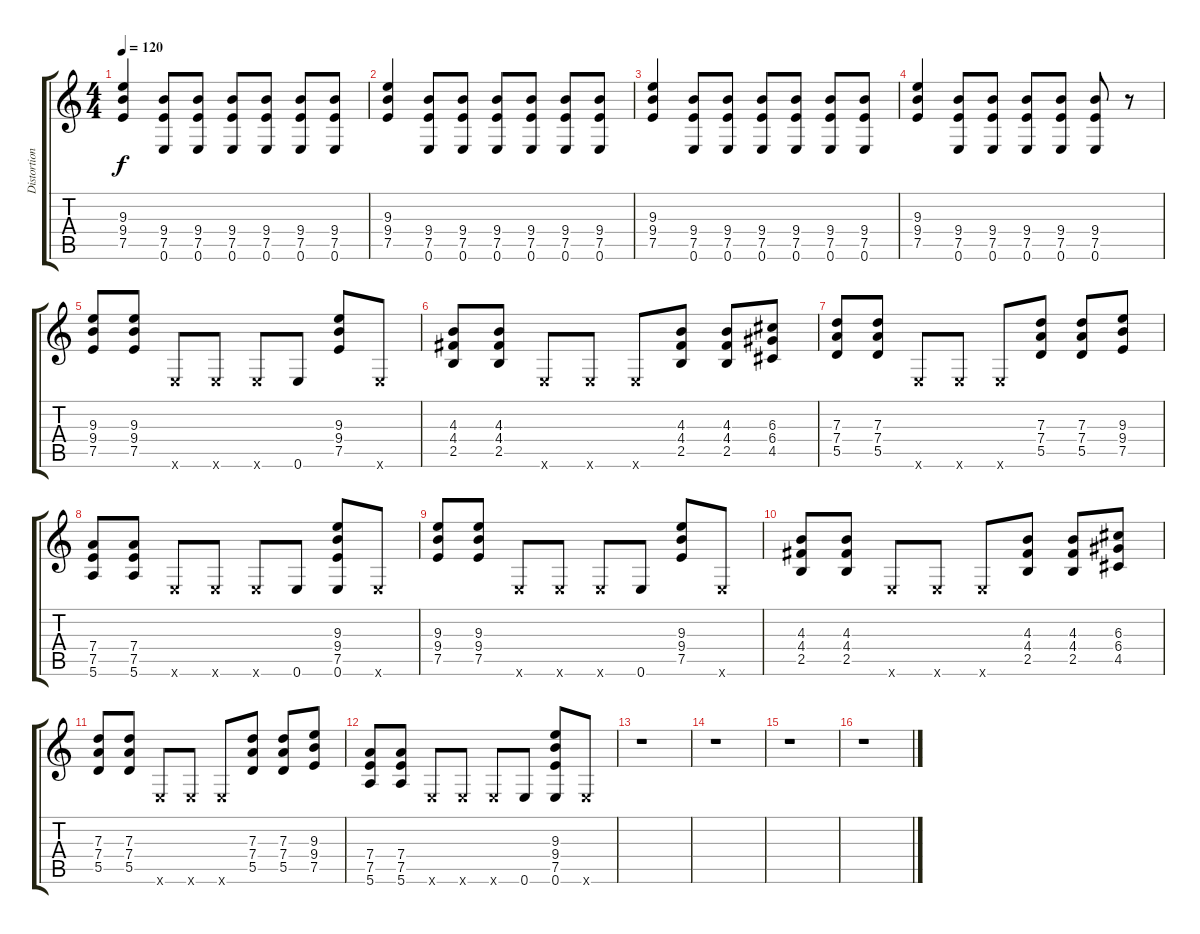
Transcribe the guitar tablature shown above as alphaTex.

\track ("Distortion Guitar" "Distortion") {instrument distortionguitar}
\staff {score tabs}
\tuning (E4 B3 G3 D3 A2 E2) {hide}
\ts (4 4)
\tempo 120
\clef g2
\ks c
(9.3 9.4 7.5).4{dy f instrument distortionguitar} (9.4 7.5 0.6).8 (9.4 7.5 0.6).8 (9.4 7.5 0.6).8 (9.4 7.5 0.6).8 (9.4 7.5 0.6).8 (9.4 7.5 0.6).8 |
(9.3 9.4 7.5).4 (9.4 7.5 0.6).8 (9.4 7.5 0.6).8 (9.4 7.5 0.6).8 (9.4 7.5 0.6).8 (9.4 7.5 0.6).8 (9.4 7.5 0.6).8 |
(9.3 9.4 7.5).4 (9.4 7.5 0.6).8 (9.4 7.5 0.6).8 (9.4 7.5 0.6).8 (9.4 7.5 0.6).8 (9.4 7.5 0.6).8 (9.4 7.5 0.6).8 |
(9.3 9.4 7.5).4 (9.4 7.5 0.6).8 (9.4 7.5 0.6).8 (9.4 7.5 0.6).8 (9.4 7.5 0.6).8 (9.4 7.5 0.6).8 r.8 |
(9.3 9.4 7.5).8 (9.3 9.4 7.5).8 0.6{x}.8 0.6{x}.8 0.6{x}.8 0.6.8 (9.3 9.4 7.5).8 0.6{x}.8 |
(4.3 4.4 2.5).8 (4.3 4.4 2.5).8 0.6{x}.8 0.6{x}.8 0.6{x}.8 (4.3 4.4 2.5).8 (4.3 4.4 2.5).8 (6.3 6.4 4.5).8 |
(7.3 7.4 5.5).8 (7.3 7.4 5.5).8 0.6{x}.8 0.6{x}.8 0.6{x}.8 (7.3 7.4 5.5).8 (7.3 7.4 5.5).8 (9.3 9.4 7.5).8 |
(7.4 7.5 5.6).8 (7.4 7.5 5.6).8 0.6{x}.8 0.6{x}.8 0.6{x}.8 0.6.8 (9.3 9.4 7.5 0.6).8 0.6{x}.8 |
(9.3 9.4 7.5).8 (9.3 9.4 7.5).8 0.6{x}.8 0.6{x}.8 0.6{x}.8 0.6.8 (9.3 9.4 7.5).8 0.6{x}.8 |
(4.3 4.4 2.5).8 (4.3 4.4 2.5).8 0.6{x}.8 0.6{x}.8 0.6{x}.8 (4.3 4.4 2.5).8 (4.3 4.4 2.5).8 (6.3 6.4 4.5).8 |
(7.3 7.4 5.5).8 (7.3 7.4 5.5).8 0.6{x}.8 0.6{x}.8 0.6{x}.8 (7.3 7.4 5.5).8 (7.3 7.4 5.5).8 (9.3 9.4 7.5).8 |
(7.4 7.5 5.6).8 (7.4 7.5 5.6).8 0.6{x}.8 0.6{x}.8 0.6{x}.8 0.6.8 (9.3 9.4 7.5 0.6).8 0.6{x}.8 |
r.1 |
r.1 |
r.1 |
r.1
